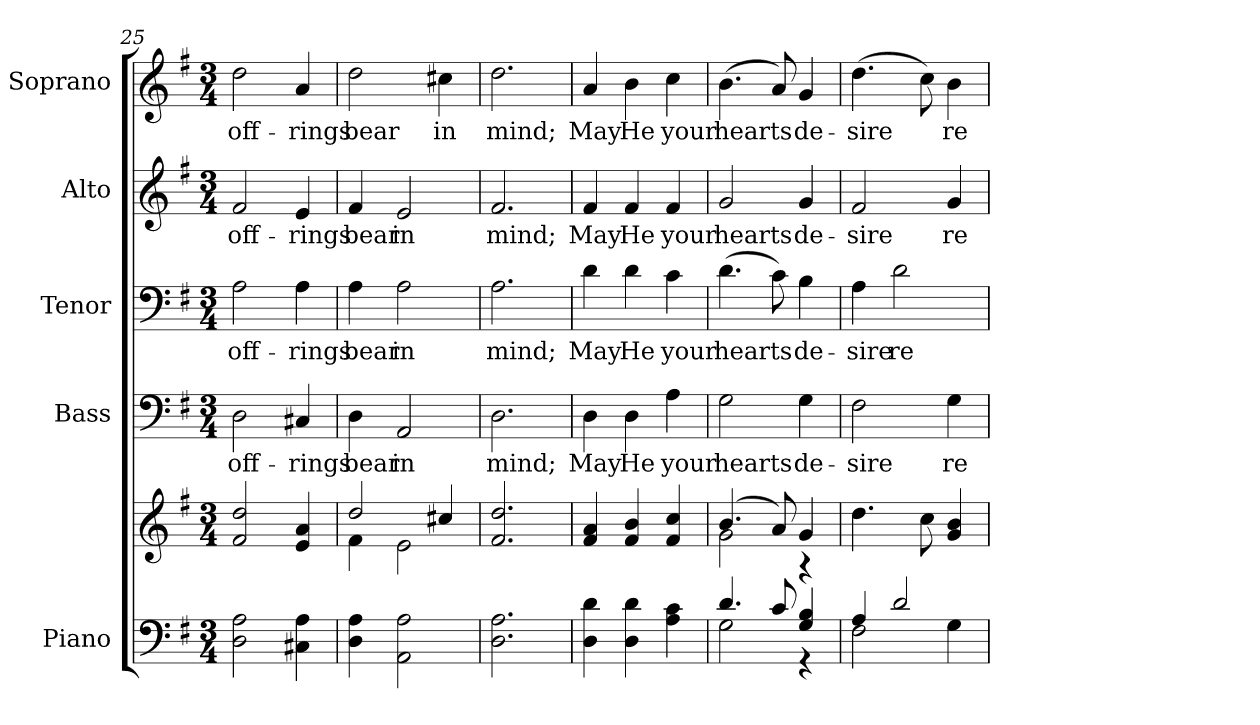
**kern	**kern	**kern	**text	**kern	**text	**kern	**text	**kern	**text
*part5	*part5	*part4	*part4	*part3	*part3	*part2	*part2	*part1	*part1
*staff6	*staff5	*staff4	*staff4	*staff3	*staff3	*staff2	*staff2	*staff1	*staff1
*I"Piano	*	*I"Bass	*	*I"Tenor	*	*I"Alto	*	*I"Soprano	*
*I'Pno.	*	*I'B.	*	*I'T.	*	*I'A.	*	*I'S.	*
*clefF4	*clefG2	*clefF4	*	*clefF4	*	*clefG2	*	*clefG2	*
*k[f#]	*k[f#]	*k[f#]	*	*k[f#]	*	*k[f#]	*	*k[f#]	*
*G:	*G:	*G:	*	*G:	*	*G:	*	*G:	*
*M3/4	*M3/4	*M3/4	*	*M3/4	*	*M3/4	*	*M3/4	*
=25	=25	=25	=25	=25	=25	=25	=25	=25	=25
!	!	!	!LO:LY:b:color=#000000	!	!	!	!	!	!
!	!	!	!	!	!LO:LY:b:color=#000000	!	!	!	!
!	!	!	!	!	!	!	!LO:LY:b:color=#000000	!	!
!	!	!	!	!	!	!	!	!	!LO:LY:b:color=#000000
2Di\ 2Ai	2f#i/ 2ddi	2Di\	off-	2Ai\	off-	2f#i/	off-	2ddi\	off-
!	!	!	!LO:LY:b:color=#000000	!	!	!	!	!	!
!	!	!	!	!	!LO:LY:b:color=#000000	!	!	!	!
!	!	!	!	!	!	!	!LO:LY:b:color=#000000	!	!
!	!	!	!	!	!	!	!	!	!LO:LY:b:color=#000000
4C#Xi\ 4Ai	4ei/ 4ai	4C#Xi/	-rings	4Ai\	-rings	4ei/	-rings	4ai/	-rings
!!LO:PB:g=z
=26	=26	=26	=26	=26	=26	=26	=26	=26	=26
*	*^	*	*	*	*	*	*	*	*
!	!	!	!	!LO:LY:b:color=#000000	!	!	!	!	!	!
!	!	!	!	!	!	!LO:LY:b:color=#000000	!	!	!	!
!	!	!	!	!	!	!	!	!LO:LY:b:color=#000000	!	!
!	!	!	!	!	!	!	!	!	!	!LO:LY:b:color=#000000
4Di\ 4Ai	2ddi/	4f#i\	4Di\	bear	4Ai\	bear	4f#i/	bear	2ddi\	bear
!	!	!	!	!LO:LY:b:color=#000000	!	!	!	!	!	!
!	!	!	!	!	!	!LO:LY:b:color=#000000	!	!	!	!
!	!	!	!	!	!	!	!	!LO:LY:b:color=#000000	!	!
2AAi\ 2Ai	.	2ei\	2AAi/	in	2Ai\	in	2ei/	in	.	.
!	!	!	!	!	!	!	!	!	!	!LO:LY:b:color=#000000
.	4cc#Xi/	.	.	.	.	.	.	.	4cc#Xi\	in
*	*v	*v	*	*	*	*	*	*	*	*
=27	=27	=27	=27	=27	=27	=27	=27	=27	=27
!	!	!	!LO:LY:b:color=#000000	!	!	!	!	!	!
!	!	!	!	!	!LO:LY:b:color=#000000	!	!	!	!
!	!	!	!	!	!	!	!LO:LY:b:color=#000000	!	!
!	!	!	!	!	!	!	!	!	!LO:LY:b:color=#000000
2.Di\ 2.Ai	2.f#i/ 2.ddi	2.Di\	mind;	2.Ai\	mind;	2.f#i/	mind;	2.ddi\	mind;
!!LO:PB:g=z
=28	=28	=28	=28	=28	=28	=28	=28	=28	=28
!	!	!	!LO:LY:b:color=#000000	!	!	!	!	!	!
!	!	!	!	!	!LO:LY:b:color=#000000	!	!	!	!
!	!	!	!	!	!	!	!LO:LY:b:color=#000000	!	!
!	!	!	!	!	!	!	!	!	!LO:LY:b:color=#000000
4Di\ 4di	4f#i/ 4ai	4Di\	May	4di\	May	4f#i/	May	4ai/	May
!	!	!	!LO:LY:b:color=#000000	!	!	!	!	!	!
!	!	!	!	!	!LO:LY:b:color=#000000	!	!	!	!
!	!	!	!	!	!	!	!LO:LY:b:color=#000000	!	!
!	!	!	!	!	!	!	!	!	!LO:LY:b:color=#000000
4Di\ 4di	4f#i/ 4bi	4Di\	He	4di\	He	4f#i/	He	4bi\	He
!	!	!	!LO:LY:b:color=#000000	!	!	!	!	!	!
!	!	!	!	!	!LO:LY:b:color=#000000	!	!	!	!
!	!	!	!	!	!	!	!LO:LY:b:color=#000000	!	!
!	!	!	!	!	!	!	!	!	!LO:LY:b:color=#000000
4Ai\ 4ci	4f#i/ 4cci	4Ai\	your	4ci\	your	4f#i/	your	4cci\	your
=29	=29	=29	=29	=29	=29	=29	=29	=29	=29
*^	*^	*	*	*	*	*	*	*	*
!	!	!	!	!	!LO:LY:b:color=#000000	!	!	!	!	!	!
!	!	!	!	!	!	!	!LO:LY:b:color=#000000	!	!	!	!
!	!	!	!	!	!	!	!	!	!LO:LY:b:color=#000000	!	!
!	!	!	!	!	!	!	!	!	!	!	!LO:LY:b:color=#000000
4.di/	2Gi\	(4.bi/	2gi\	2Gi\	hearts	(4.di\	hearts	2gi/	hearts	(4.bi\	hearts
8ci/	.	8ai/)	.	.	.	8ci\)	.	.	.	8ai/)	.
!	!	!	!	!	!LO:LY:b:color=#000000	!	!	!	!	!	!
!	!	!	!	!	!	!	!LO:LY:b:color=#000000	!	!	!	!
!	!	!	!	!	!	!	!	!	!LO:LY:b:color=#000000	!	!
!	!	!	!	!	!	!	!	!	!	!	!LO:LY:b:color=#000000
4Gi/ 4Bi	4r	4gi/	4r	4Gi\	de-	4Bi\	de-	4gi/	de-	4gi/	de-
*	*	*v	*v	*	*	*	*	*	*	*	*
!!LO:PB:g=z
=30	=30	=30	=30	=30	=30	=30	=30	=30	=30	=30
*	*	*^	*	*	*	*	*	*	*	*
!	!	!	!	!	!LO:LY:b:color=#000000	!	!	!	!	!	!
*	*	*v	*v	*	*	*	*	*	*	*	*
*	*	*^	*	*	*	*	*	*	*	*
!	!	!	!	!	!	!	!LO:LY:b:color=#000000	!	!	!	!
*	*	*v	*v	*	*	*	*	*	*	*	*
*	*	*^	*	*	*	*	*	*	*	*
!	!	!	!	!	!	!	!	!	!LO:LY:b:color=#000000	!	!
*	*	*v	*v	*	*	*	*	*	*	*	*
*	*	*^	*	*	*	*	*	*	*	*
!	!	!	!	!	!	!	!	!	!	!	!LO:LY:b:color=#000000
*	*	*v	*v	*	*	*	*	*	*	*	*
4Ai/	2F#i\	4.ddi\	2F#i\	-sire	4Ai\	-sire	2f#i/	-sire	(4.ddi\	-sire
!	!	!	!	!	!	!LO:LY:b:color=#000000	!	!	!	!
2di/	.	.	.	.	2di\	re-	.	.	.	.
.	.	8cci\	.	.	.	.	.	.	8cci\)	.
!	!	!	!	!LO:LY:b:color=#000000	!	!	!	!	!	!
!	!	!	!	!	!	!	!	!LO:LY:b:color=#000000	!	!
!	!	!	!	!	!	!	!	!	!	!LO:LY:b:color=#000000
.	4Gi\	4gi/ 4bi	4Gi\	re-	.	.	4gi/	re-	4bi\	re-
*v	*v	*	*	*	*	*	*	*	*	*
=	=	=	=	=	=	=	=	=	=
*-	*-	*-	*-	*-	*-	*-	*-	*-	*-
